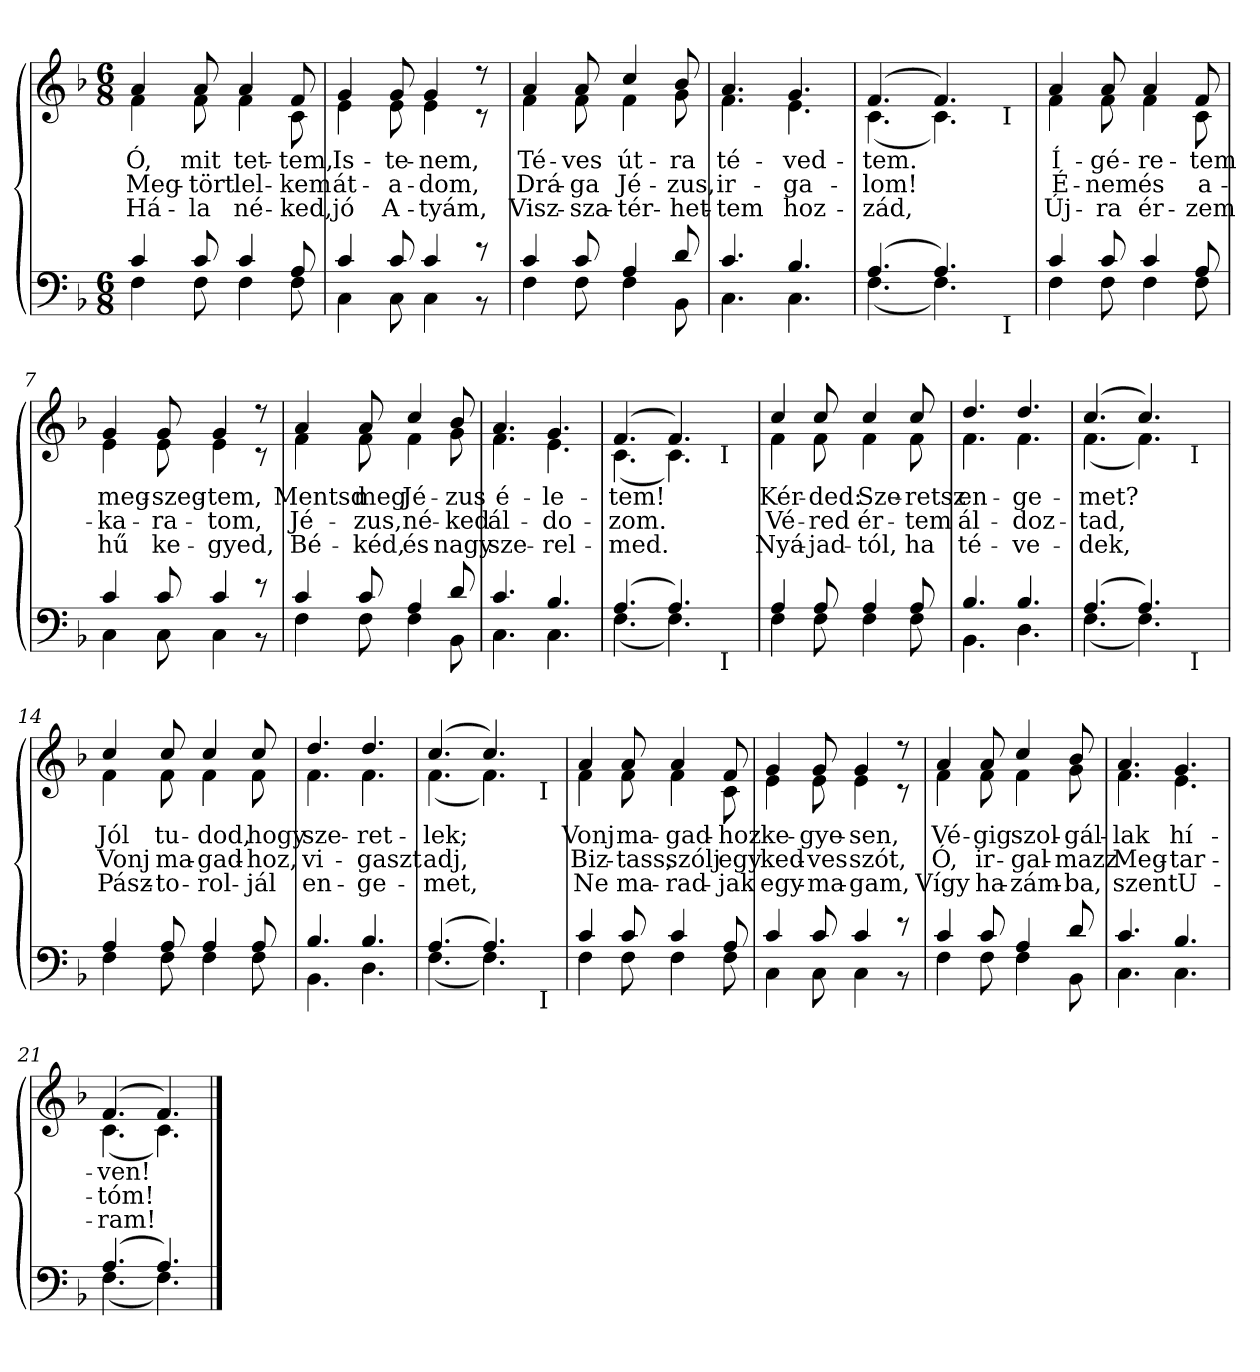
**kern	**kern	**text	**text	**text
*part2	*part1	*part1	*part1	*part1
*staff2	*staff1	*staff1	*staff1	*staff1
*clefF4	*clefG2	*	*	*
*k[b-]	*k[b-]	*	*	*
*d:	*d:	*	*	*
*M6/8	*M6/8	*	*	*
=1	=1	=1	=1	=1
*^	*	*	*	*
!	!	!LO:TX:a:t=.	!	!	!
!	!	!LO:TX:a:t== 60	!	!	!
!	!	!	!LO:LY:b	!LO:LY:b	!LO:LY:b
*	*	*^	*	*	*
4c/	4F\	4a/	4f\	Ó,	Meg-	Há-
!	!	!	!	!LO:LY:b	!LO:LY:b	!LO:LY:b
8c/	8F\	8a/	8f\	mit	-tört	-la
!	!	!	!	!LO:LY:b	!LO:LY:b	!LO:LY:b
4c/	4F\	4a/	4f\	tet-	lel-	né-
!	!	!	!	!LO:LY:b	!LO:LY:b	!LO:LY:b
8A/	8F\	8f/	8c\	-tem,	-kem	-ked,
=2	=2	=2	=2	=2	=2	=2
!	!	!	!	!LO:LY:b	!LO:LY:b	!LO:LY:b
4c/	4C\	4g/	4e\	Is-	át-	jó
!	!	!	!	!LO:LY:b	!LO:LY:b	!LO:LY:b
8c/	8C\	8g/	8e\	-te-	-a-	A-
!	!	!	!	!LO:LY:b	!LO:LY:b	!LO:LY:b
4c/	4C\	4g/	4e\	-nem,	-dom,	-tyám,
8r	8r	8r	8r	.	.	.
=3	=3	=3	=3	=3	=3	=3
!	!	!	!	!LO:LY:b	!LO:LY:b	!LO:LY:b
4c/	4F\	4a/	4f\	Té-	Drá-	Visz-
!	!	!	!	!LO:LY:b	!LO:LY:b	!LO:LY:b
8c/	8F\	8a/	8f\	-ves	-ga	-sza-
!	!	!	!	!LO:LY:b	!LO:LY:b	!LO:LY:b
4A/	4F\	4cc/	4f\	út-	Jé-	-tér-
!	!	!	!	!LO:LY:b	!LO:LY:b	!LO:LY:b
8d/	8BB-\	8b-/	8g\	-ra	-zus,	-het-
=4	=4	=4	=4	=4	=4	=4
!	!	!	!	!LO:LY:b	!LO:LY:b	!LO:LY:b
4.c/	4.C\	4.a/	4.f\	té-	ir-	-tem
!	!	!	!	!LO:LY:b	!LO:LY:b	!LO:LY:b
4.B-/	4.C\	4.g/	4.e\	-ved-	-ga-	hoz-
*	*	*v	*v	*	*	*
=5	=5	=5	=5	=5	=5
*	*	*^	*	*	*
!	!	!	!	!LO:LY:b	!LO:LY:b	!LO:LY:b
*	*^	*	*^	*	*	*
(>4.A/	(<4.F\	2ryy	(>4.f/	(<4.c\	2ryy	-tem.	-lom!	-zád,
4.A/)	4.F\)	.	4.f/)	4.c\)	.	.	.	.
.	.	8ryy	.	.	8ryy	.	.	.
!	!	!	!	!	!LO:TX:b:t=I	!	!	!
!	!	!LO:TX:b:t=I	!	!	!	!	!	!
.	.	8ryy	.	.	8ryy	.	.	.
*	*v	*v	*	*	*	*	*	*
*	*	*v	*v	*v	*	*	*
!!LO:LB:g=z
=6	=6	=6	=6	=6	=6
*	*^	*^	*	*	*
*	*	*	*	*^	*	*	*
!	!	!	!	!	!	!LO:LY:b	!LO:LY:b	!LO:LY:b
*	*v	*v	*	*	*	*	*	*
*	*	*	*v	*v	*	*	*
4c/	4F\	4a/	4f\	Í-	É-	Új-
!	!	!	!	!LO:LY:b	!LO:LY:b	!LO:LY:b
8c/	8F\	8a/	8f\	-gé-	-nem	-ra
!	!	!	!	!LO:LY:b	!LO:LY:b	!LO:LY:b
4c/	4F\	4a/	4f\	-re-	és	ér-
!	!	!	!	!LO:LY:b	!LO:LY:b	!LO:LY:b
8A/	8F\	8f/	8c\	-tem	a-	-zem
=7	=7	=7	=7	=7	=7	=7
!	!	!	!	!LO:LY:b	!LO:LY:b	!LO:LY:b
4c/	4C\	4g/	4e\	meg-	-ka-	hű
!	!	!	!	!LO:LY:b	!LO:LY:b	!LO:LY:b
8c/	8C\	8g/	8e\	-szeg-	-ra-	ke-
!	!	!	!	!LO:LY:b	!LO:LY:b	!LO:LY:b
4c/	4C\	4g/	4e\	-tem,	-tom,	-gyed,
8r	8r	8r	8r	.	.	.
=8	=8	=8	=8	=8	=8	=8
!	!	!	!	!LO:LY:b	!LO:LY:b	!LO:LY:b
4c/	4F\	4a/	4f\	Mentsd	Jé-	Bé-
!	!	!	!	!LO:LY:b	!LO:LY:b	!LO:LY:b
8c/	8F\	8a/	8f\	meg	-zus,	-kéd,
!	!	!	!	!LO:LY:b	!LO:LY:b	!LO:LY:b
4A/	4F\	4cc/	4f\	Jé-	né-	és
!	!	!	!	!LO:LY:b	!LO:LY:b	!LO:LY:b
8d/	8BB-\	8b-/	8g\	-zus	-ked	nagy
=9	=9	=9	=9	=9	=9	=9
!	!	!	!	!LO:LY:b	!LO:LY:b	!LO:LY:b
4.c/	4.C\	4.a/	4.f\	é-	ál-	sze-
!	!	!	!	!LO:LY:b	!LO:LY:b	!LO:LY:b
4.B-/	4.C\	4.g/	4.e\	-le-	-do-	-rel-
*	*	*v	*v	*	*	*
=10	=10	=10	=10	=10	=10
*	*	*^	*	*	*
!	!	!	!	!LO:LY:b	!LO:LY:b	!LO:LY:b
*	*^	*	*^	*	*	*
(>4.A/	(<4.F\	2ryy	(>4.f/	(<4.c\	2ryy	-tem!	-zom.	-med.
4.A/)	4.F\)	.	4.f/)	4.c\)	.	.	.	.
.	.	16.ryy	.	.	16.ryy	.	.	.
!	!	!	!	!	!LO:TX:b:t=I	!	!	!
!	!	!LO:TX:b:t=I	!	!	!	!	!	!
.	.	8ryy	.	.	8ryy	.	.	.
.	.	32ryy	.	.	32ryy	.	.	.
*	*v	*v	*	*	*	*	*	*
*	*	*v	*v	*v	*	*	*
!!LO:LB:g=z
=11	=11	=11	=11	=11	=11
*	*^	*^	*	*	*
*	*	*	*	*^	*	*	*
!	!	!	!	!	!	!LO:LY:b	!LO:LY:b	!LO:LY:b
*	*v	*v	*	*	*	*	*	*
*	*	*	*v	*v	*	*	*
4A/	4F\	4cc/	4f\	Kér-	Vé-	Nyá-
!	!	!	!	!LO:LY:b	!LO:LY:b	!LO:LY:b
8A/	8F\	8cc/	8f\	-ded:	-red	-jad-
!	!	!	!	!LO:LY:b	!LO:LY:b	!LO:LY:b
4A/	4F\	4cc/	4f\	Sze-	ér-	-tól,
!	!	!	!	!LO:LY:b	!LO:LY:b	!LO:LY:b
8A/	8F\	8cc/	8f\	-retsz	-tem	ha
=12	=12	=12	=12	=12	=12	=12
!	!	!	!	!LO:LY:b	!LO:LY:b	!LO:LY:b
4.B-/	4.BB-\	4.dd/	4.f\	en-	ál-	té-
!	!	!	!	!LO:LY:b	!LO:LY:b	!LO:LY:b
4.B-/	4.D\	4.dd/	4.f\	-ge-	-doz-	-ve-
*	*	*v	*v	*	*	*
=13	=13	=13	=13	=13	=13
*	*	*^	*	*	*
!	!	!	!	!LO:LY:b	!LO:LY:b	!LO:LY:b
*	*^	*	*^	*	*	*
(>4.A/	(<4.F\	2ryy	(>4.cc/	(<4.f\	2ryy	-met?	-tad,	-dek,
4.A/)	4.F\)	.	4.cc/)	4.f\)	.	.	.	.
.	.	16.ryy	.	.	16.ryy	.	.	.
!	!	!	!	!	!LO:TX:b:t=I	!	!	!
!	!	!LO:TX:b:t=I	!	!	!	!	!	!
.	.	8ryy	.	.	8ryy	.	.	.
.	.	32ryy	.	.	32ryy	.	.	.
*	*v	*v	*	*	*	*	*	*
*	*	*v	*v	*v	*	*	*
=14	=14	=14	=14	=14	=14
*	*^	*^	*	*	*
*	*	*	*	*^	*	*	*
!	!	!	!	!	!	!LO:LY:b	!LO:LY:b	!LO:LY:b
*	*v	*v	*	*	*	*	*	*
*	*	*	*v	*v	*	*	*
4A/	4F\	4cc/	4f\	Jól	Vonj	Pász-
!	!	!	!	!LO:LY:b	!LO:LY:b	!LO:LY:b
8A/	8F\	8cc/	8f\	tu-	ma-	-to-
!	!	!	!	!LO:LY:b	!LO:LY:b	!LO:LY:b
4A/	4F\	4cc/	4f\	-dod,	-gad-	-rol-
!	!	!	!	!LO:LY:b	!LO:LY:b	!LO:LY:b
8A/	8F\	8cc/	8f\	hogy	-hoz,	-jál
=15	=15	=15	=15	=15	=15	=15
!	!	!	!	!LO:LY:b	!LO:LY:b	!LO:LY:b
4.B-/	4.BB-\	4.dd/	4.f\	sze-	vi-	en-
!	!	!	!	!LO:LY:b	!LO:LY:b	!LO:LY:b
4.B-/	4.D\	4.dd/	4.f\	-ret-	-gaszt	-ge-
*	*	*v	*v	*	*	*
=16	=16	=16	=16	=16	=16
*	*	*^	*	*	*
!	!	!	!	!LO:LY:b	!LO:LY:b	!LO:LY:b
*	*^	*	*^	*	*	*
(>4.A/	(<4.F\	2ryy	(>4.cc/	(<4.f\	2ryy	-lek;	adj,	-met,
4.A/)	4.F\)	.	4.cc/)	4.f\)	.	.	.	.
.	.	8ryy	.	.	8ryy	.	.	.
!	!	!	!	!	!LO:TX:b:t=I	!	!	!
!	!	!LO:TX:b:t=I	!	!	!	!	!	!
.	.	8ryy	.	.	8ryy	.	.	.
*	*v	*v	*	*	*	*	*	*
*	*	*v	*v	*v	*	*	*
!!LO:LB:g=z
=17	=17	=17	=17	=17	=17
*	*^	*^	*	*	*
*	*	*	*	*^	*	*	*
!	!	!	!	!	!	!LO:LY:b	!LO:LY:b	!LO:LY:b
*	*v	*v	*	*	*	*	*	*
*	*	*	*v	*v	*	*	*
4c/	4F\	4a/	4f\	Vonj	Biz-	Ne
!	!	!	!	!LO:LY:b	!LO:LY:b	!LO:LY:b
8c/	8F\	8a/	8f\	ma-	-tass,	ma-
!	!	!	!	!LO:LY:b	!LO:LY:b	!LO:LY:b
4c/	4F\	4a/	4f\	-gad-	szólj	-rad-
!	!	!	!	!LO:LY:b	!LO:LY:b	!LO:LY:b
8A/	8F\	8f/	8c\	-hoz	egy	-jak
=18	=18	=18	=18	=18	=18	=18
!	!	!	!	!LO:LY:b	!LO:LY:b	!LO:LY:b
4c/	4C\	4g/	4e\	ke-	ked-	egy-
!	!	!	!	!LO:LY:b	!LO:LY:b	!LO:LY:b
8c/	8C\	8g/	8e\	-gye-	-ves	-ma-
!	!	!	!	!LO:LY:b	!LO:LY:b	!LO:LY:b
4c/	4C\	4g/	4e\	-sen,	szót,	-gam,
8r	8r	8r	8r	.	.	.
=19	=19	=19	=19	=19	=19	=19
!	!	!	!	!LO:LY:b	!LO:LY:b	!LO:LY:b
4c/	4F\	4a/	4f\	Vé-	Ó,	Vígy
!	!	!	!	!LO:LY:b	!LO:LY:b	!LO:LY:b
8c/	8F\	8a/	8f\	-gig	ir-	ha-
!	!	!	!	!LO:LY:b	!LO:LY:b	!LO:LY:b
4A/	4F\	4cc/	4f\	szol-	-gal-	-zám-
!	!	!	!	!LO:LY:b	!LO:LY:b	!LO:LY:b
8d/	8BB-\	8b-/	8g\	-gál-	-mazz	-ba,
=20	=20	=20	=20	=20	=20	=20
!	!	!	!	!LO:LY:b	!LO:LY:b	!LO:LY:b
4.c/	4.C\	4.a/	4.f\	-lak	Meg-	szent
!	!	!	!	!LO:LY:b	!LO:LY:b	!LO:LY:b
4.B-/	4.C\	4.g/	4.e\	hí-	-tar-	U-
=21	=21	=21	=21	=21	=21	=21
!	!	!	!	!LO:LY:b	!LO:LY:b	!LO:LY:b
(>4.A/	(<4.F\	(>4.f/	(<4.c\	-ven!	-tóm!	-ram!
4.A/)	4.F\)	4.f/)	4.c\)	.	.	.
*v	*v	*	*	*	*	*
*	*v	*v	*	*	*
==	==	==	==	==
*-	*-	*-	*-	*-
